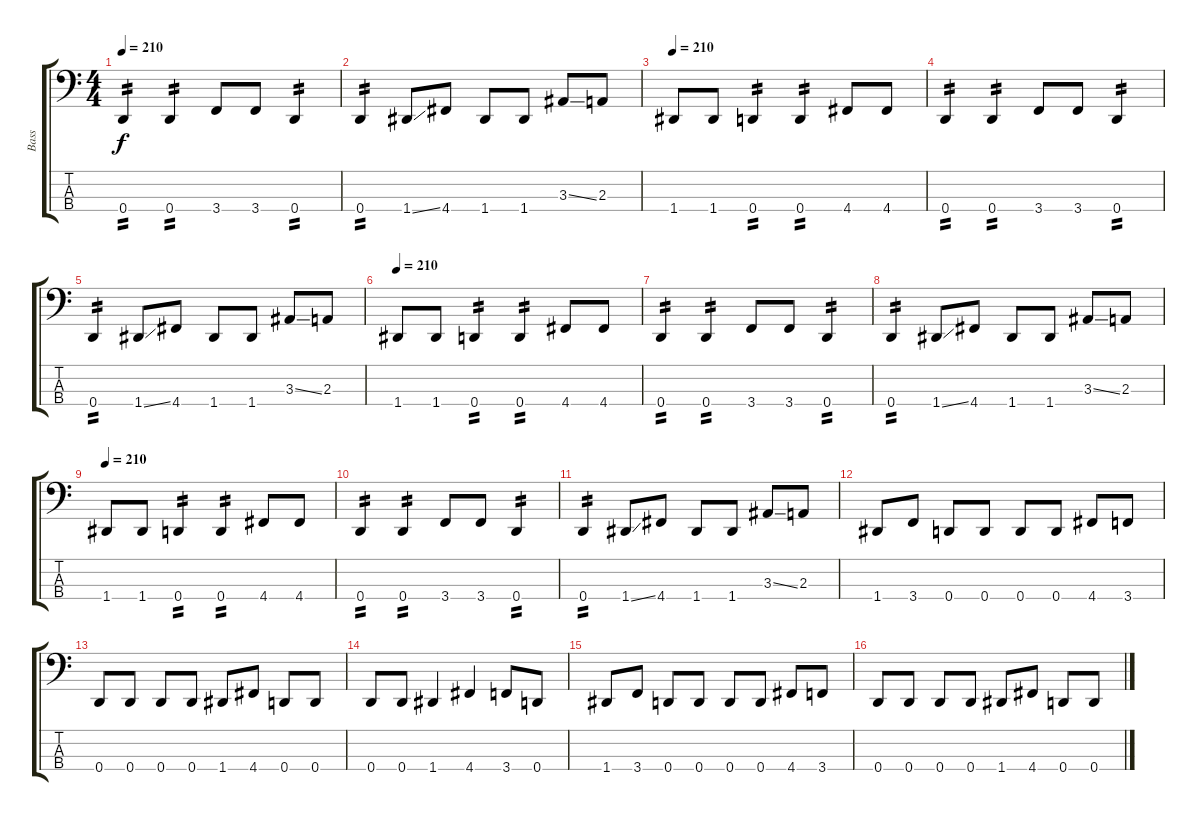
\track ("Bass" "Bass") {instrument electricbasspick}
\staff {score tabs}
\tuning (F2 C2 G1 D1) {hide}
\ts (4 4)
\tempo 210
\clef f4
\ks c
0.4.4{tp 2 dy f} 0.4.4{tp 2} 3.4.8 3.4.8 0.4.4{tp 2} |
0.4.4{tp 2} 1.4{ss}.8 4.4.8 1.4.8 1.4.8 3.3{ss}.8 2.3.8 |
\tempo 210
1.4.8 1.4.8 0.4.4{tp 2} 0.4.4{tp 2} 4.4.8 4.4.8 |
0.4.4{tp 2} 0.4.4{tp 2} 3.4.8 3.4.8 0.4.4{tp 2} |
0.4.4{tp 2} 1.4{ss}.8 4.4.8 1.4.8 1.4.8 3.3{ss}.8 2.3.8 |
\tempo 210
1.4.8 1.4.8 0.4.4{tp 2} 0.4.4{tp 2} 4.4.8 4.4.8 |
0.4.4{tp 2} 0.4.4{tp 2} 3.4.8 3.4.8 0.4.4{tp 2} |
0.4.4{tp 2} 1.4{ss}.8 4.4.8 1.4.8 1.4.8 3.3{ss}.8 2.3.8 |
\tempo 210
1.4.8 1.4.8 0.4.4{tp 2} 0.4.4{tp 2} 4.4.8 4.4.8 |
0.4.4{tp 2} 0.4.4{tp 2} 3.4.8 3.4.8 0.4.4{tp 2} |
0.4.4{tp 2} 1.4{ss}.8 4.4.8 1.4.8 1.4.8 3.3{ss}.8 2.3.8 |
1.4.8 3.4.8 0.4.8 0.4.8 0.4.8 0.4.8 4.4.8 3.4.8 |
0.4.8 0.4.8 0.4.8 0.4.8 1.4.8 4.4.8 0.4.8 0.4.8 |
0.4.8 0.4.8 1.4.4 4.4.4 3.4.8 0.4.8 |
1.4.8 3.4.8 0.4.8 0.4.8 0.4.8 0.4.8 4.4.8 3.4.8 |
0.4.8 0.4.8 0.4.8 0.4.8 1.4.8 4.4.8 0.4.8 0.4.8
